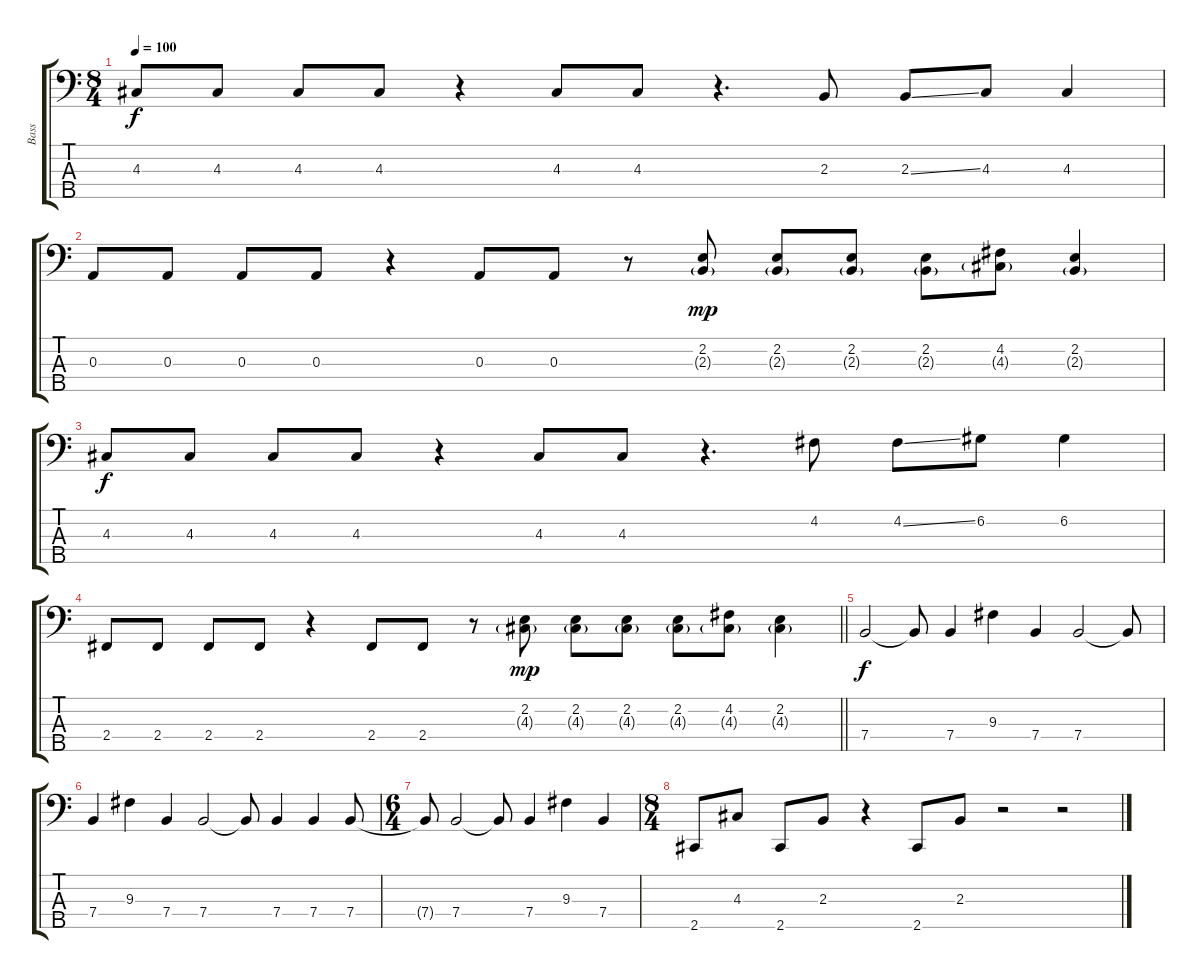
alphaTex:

\track ("Bass" "Bass") {instrument electricbassfinger}
\staff {score tabs}
\tuning (G2 D2 A1 E1 B0) {hide}
\ts (8 4)
\tempo 100
\clef f4
\ks c
4.3.8{dy f} 4.3.8 4.3.8 4.3.8 r.4 4.3.8 4.3.8 r.4{d} 2.3.8 2.3{ss}.8 4.3.8 4.3.4 |
0.3.8 0.3.8 0.3.8 0.3.8 r.4 0.3.8 0.3.8 r.8 (2.2 2.3{g}).8{dy mp} (2.2 2.3{g}).8 (2.2 2.3{g}).8 (2.2 2.3{g}).8 (4.2 4.3{g}).8 (2.2 2.3{g}).4 |
4.3.8{dy f} 4.3.8 4.3.8 4.3.8 r.4 4.3.8 4.3.8 r.4{d} 4.2.8 4.2{ss}.8 6.2.8 6.2.4 |
\barLineRight lightlight
2.4.8 2.4.8 2.4.8 2.4.8 r.4 2.4.8 2.4.8 r.8 (2.2 4.3{g}).8{dy mp} (2.2 4.3{g}).8 (2.2 4.3{g}).8 (2.2 4.3{g}).8 (4.2 4.3{g}).8 (2.2 4.3{g}).4 |
7.4.2{dy f} 7.4{t}.8 7.4.4 9.3.4 7.4.4 7.4.2 7.4{t}.8 |
7.4.4 9.3.4 7.4.4 7.4.2 7.4{t}.8 7.4.4 7.4.4 7.4.8 |
\ts (6 4)
7.4{t}.8 7.4.2 7.4{t}.8 7.4.4 9.3.4 7.4.4 |
\ts (8 4)
2.5.8 4.3.8 2.5.8 2.3.8 r.4 2.5.8 2.3.8 r.2 r.2
